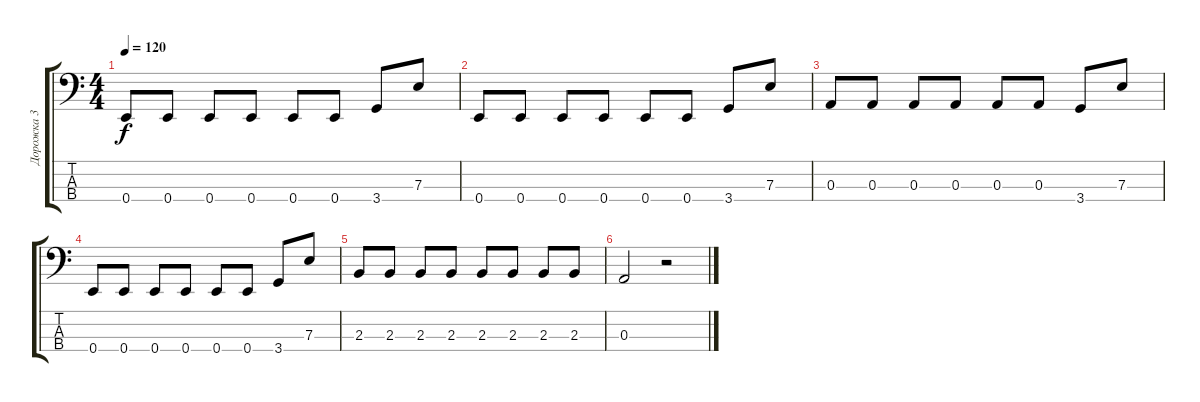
\track ("Дорожка 3" "Дорожка 3") {instrument electricbassfinger}
\staff {score tabs}
\tuning (G2 D2 A1 E1) {hide}
\ts (4 4)
\tempo 120
\clef f4
\ks c
0.4.8{dy f} 0.4.8 0.4.8 0.4.8 0.4.8 0.4.8 3.4.8 7.3.8 |
0.4.8 0.4.8 0.4.8 0.4.8 0.4.8 0.4.8 3.4.8 7.3.8 |
0.3.8 0.3.8 0.3.8 0.3.8 0.3.8 0.3.8 3.4.8 7.3.8 |
0.4.8 0.4.8 0.4.8 0.4.8 0.4.8 0.4.8 3.4.8 7.3.8 |
2.3.8 2.3.8 2.3.8 2.3.8 2.3.8 2.3.8 2.3.8 2.3.8 |
0.3.2 r.2
